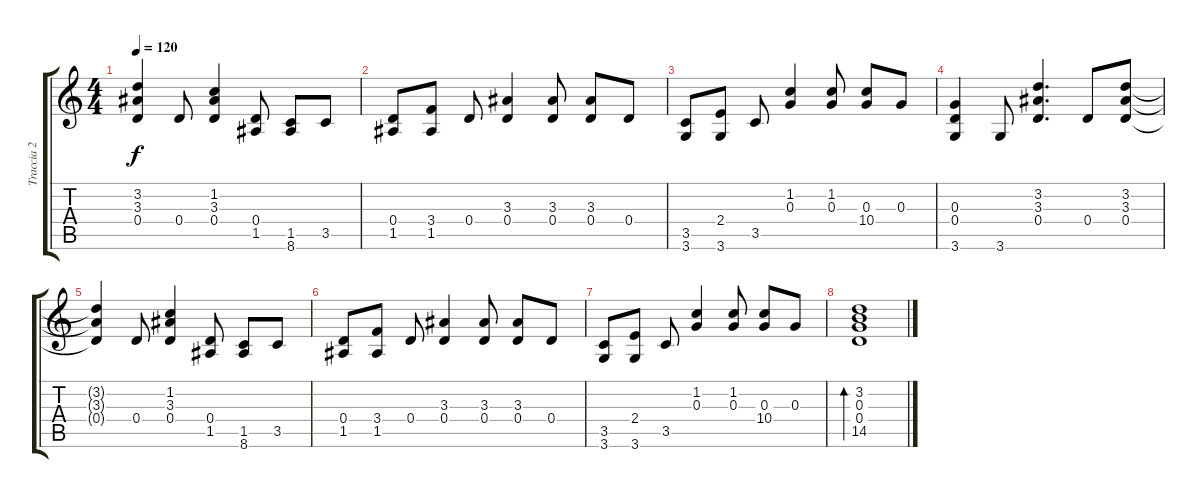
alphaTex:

\track ("Traccia 2" "Traccia 2") {instrument acousticguitarnylon}
\staff {score tabs}
\tuning (E4 B3 G3 D3 A2 E2) {hide}
\ts (4 4)
\tempo 120
\clef g2
\ks c
(3.2{t} 3.3{t} 0.4{t}).4{dy f} 0.4.8 (1.2 3.3 0.4).4 (0.4 1.5).8 (1.5 8.6).8 3.5.8 |
(0.4 1.5).8{balance 8} (3.4 1.5).8 0.4.8 (3.3 0.4).4 (3.3 0.4).8 (3.3 0.4).8 0.4.8 |
(3.5 3.6).8 (2.4 3.6).8 3.5.8 (1.2 0.3).4 (1.2 0.3).8 (0.3 10.4).8 0.3.8 |
(0.3 0.4 3.6).4 3.6.8 (3.2 3.3 0.4).4{d} 0.4.8 (3.2 3.3 0.4).8 |
(3.2{t} 3.3{t} 0.4{t}).4 0.4.8 (1.2 3.3 0.4).4 (0.4 1.5).8 (1.5 8.6).8 3.5.8 |
(0.4 1.5).8{balance 8} (3.4 1.5).8 0.4.8 (3.3 0.4).4 (3.3 0.4).8 (3.3 0.4).8 0.4.8 |
(3.5 3.6).8 (2.4 3.6).8 3.5.8 (1.2 0.3).4 (1.2 0.3).8 (0.3 10.4).8 0.3.8 |
(3.2 0.3 0.4 14.5).1{bd 240}
